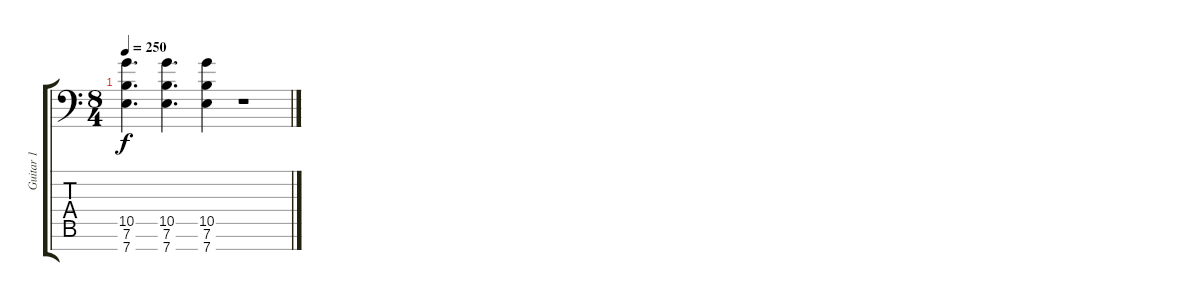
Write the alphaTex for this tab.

\track ("Guitar 1" "Guitar 1") {instrument distortionguitar}
\staff {score tabs}
\tuning (E4 B3 G3 D3 A2 E2 A1) {hide}
\ts (8 4)
\tempo 250
\clef f4
\ks c
(10.5 7.6 7.7).4{d dy f} (10.5 7.6 7.7).4{d} (10.5 7.6 7.7).4 r.1
